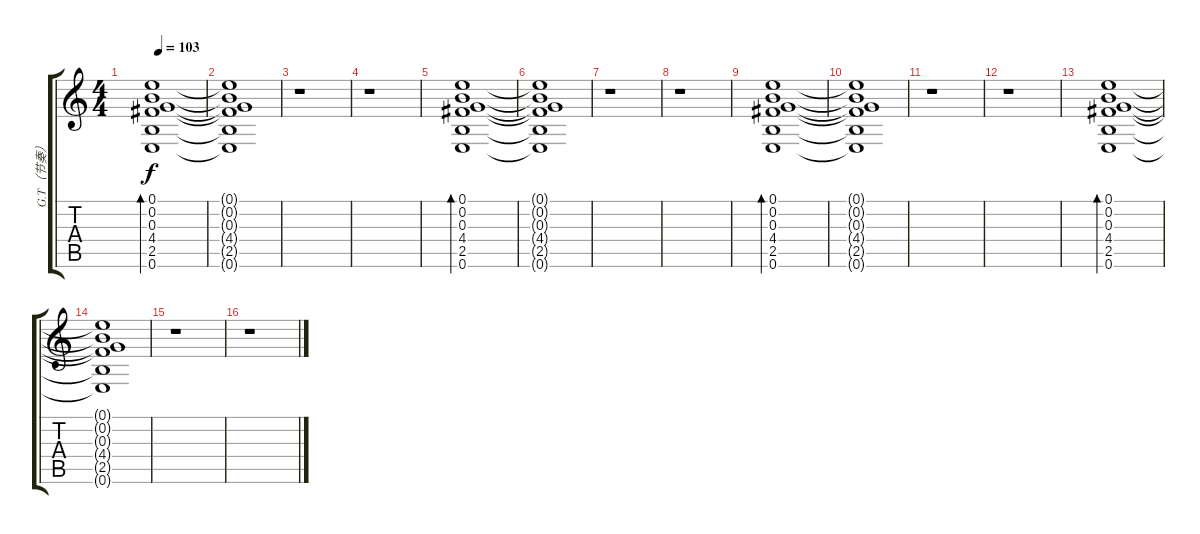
\track ("G.T（节奏）" "G.T（节奏）") {instrument acousticguitarsteel}
\staff {score tabs}
\tuning (E4 B3 G3 D3 A2 E2) {hide}
\ts (4 4)
\tempo 103
\clef g2
\ks c
(0.1 0.2 0.3 4.4 2.5 0.6).1{bd 120 dy f} |
(0.1{t} 0.2{t} 0.3{t} 4.4{t} 2.5{t} 0.6{t}).1 |
r.1 |
r.1 |
(0.1 0.2 0.3 4.4 2.5 0.6).1{bd 120} |
(0.1{t} 0.2{t} 0.3{t} 4.4{t} 2.5{t} 0.6{t}).1 |
r.1 |
r.1 |
(0.1 0.2 0.3 4.4 2.5 0.6).1{bd 120} |
(0.1{t} 0.2{t} 0.3{t} 4.4{t} 2.5{t} 0.6{t}).1 |
r.1 |
r.1 |
(0.1 0.2 0.3 4.4 2.5 0.6).1{bd 120} |
(0.1{t} 0.2{t} 0.3{t} 4.4{t} 2.5{t} 0.6{t}).1 |
r.1 |
r.1
